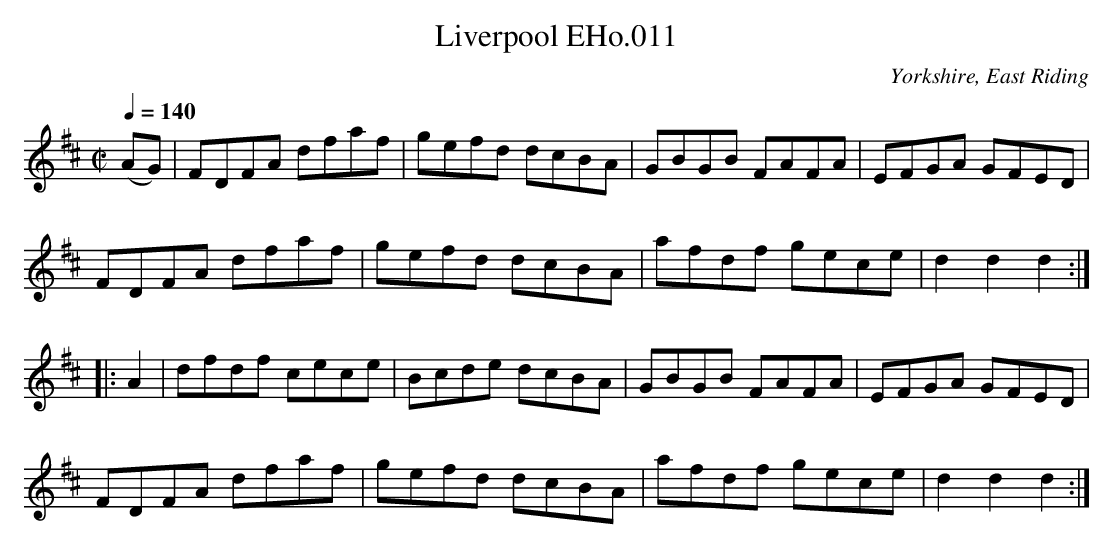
X:1
T:Liverpool EHo.011
M:C|
L:1/8
Q:1/4=140
O:Yorkshire, East Riding
K:D
(AG)|FDFA dfaf|gefd dcBA|GBGB FAFA|EFGA GFED|
FDFA dfaf|gefd dcBA|afdf gece|d2d2d2:|
|:A2|dfdf cece|Bcde dcBA|GBGB FAFA|EFGA GFED|
FDFA dfaf|gefd dcBA|afdf gece|d2d2d2:|
